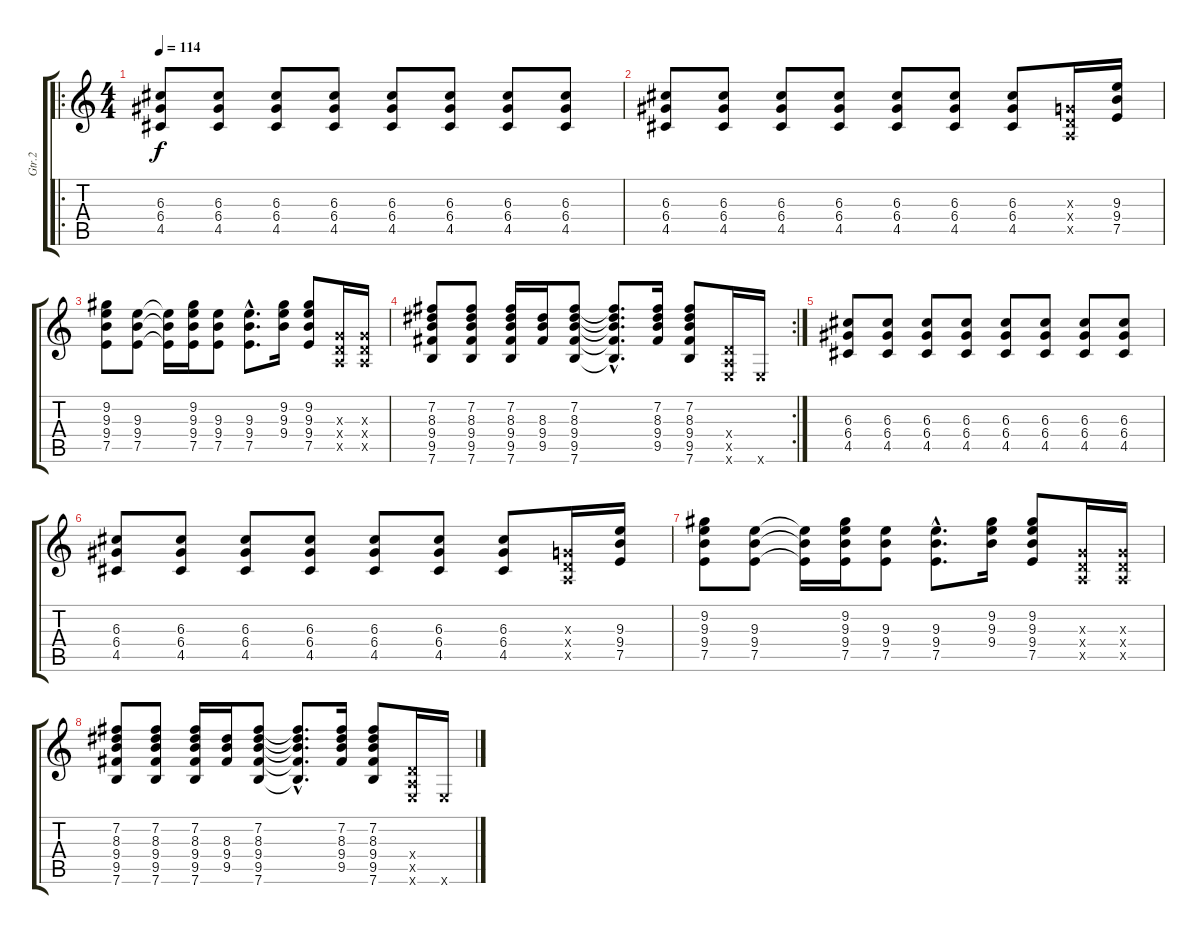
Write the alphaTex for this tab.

\track ("Gtr.2" "Gtr.2") {instrument overdrivenguitar}
\staff {score tabs}
\tuning (E4 B3 G3 D3 A2 E2) {hide}
\ro
\ts (4 4)
\tempo 114
\clef g2
\ks c
(6.3 6.4 4.5).8{dy f} (6.3 6.4 4.5).8 (6.3 6.4 4.5).8 (6.3 6.4 4.5).8 (6.3 6.4 4.5).8 (6.3 6.4 4.5).8 (6.3 6.4 4.5).8 (6.3 6.4 4.5).8 |
(6.3 6.4 4.5).8 (6.3 6.4 4.5).8 (6.3 6.4 4.5).8 (6.3 6.4 4.5).8 (6.3 6.4 4.5).8 (6.3 6.4 4.5).8 (6.3 6.4 4.5).8 (0.3{x} 0.4{x} 0.5{x}).16 (9.3 9.4 7.5).16 |
(9.2 9.3 9.4 7.5).8 (9.3 9.4 7.5).8 (9.3{t} 9.4{t} 7.5{t}).16 (9.2 9.3 9.4 7.5).16 (9.3 9.4 7.5).8 (9.3{hac} 9.4{hac} 7.5{hac}).8{d} (9.2 9.3 9.4).16 (9.2 9.3 9.4 7.5).8 (0.3{x} 0.4{x} 0.5{x}).16 (0.3{x} 0.4{x} 0.5{x}).16 |
\rc 2
(7.2 8.3 9.4 9.5 7.6).8 (7.2 8.3 9.4 9.5 7.6).8 (7.2 8.3 9.4 9.5 7.6).16 (8.3 9.4 9.5).16 (7.2 8.3 9.4 9.5 7.6).8 (7.2{hac t} 8.3{hac t} 9.4{hac t} 9.5{hac t} 7.6{hac t}).8{d} (7.2 8.3 9.4 9.5).16 (7.2 8.3 9.4 9.5 7.6).8 (0.4{x} 0.5{x} 0.6{x}).16 0.6{x}.16 |
(6.3 6.4 4.5).8{volume 8} (6.3 6.4 4.5).8 (6.3 6.4 4.5).8 (6.3 6.4 4.5).8 (6.3 6.4 4.5).8 (6.3 6.4 4.5).8 (6.3 6.4 4.5).8 (6.3 6.4 4.5).8 |
(6.3 6.4 4.5).8 (6.3 6.4 4.5).8 (6.3 6.4 4.5).8 (6.3 6.4 4.5).8 (6.3 6.4 4.5).8 (6.3 6.4 4.5).8 (6.3 6.4 4.5).8 (0.3{x} 0.4{x} 0.5{x}).16 (9.3 9.4 7.5).16 |
(9.2 9.3 9.4 7.5).8{volume 0} (9.3 9.4 7.5).8 (9.3{t} 9.4{t} 7.5{t}).16 (9.2 9.3 9.4 7.5).16 (9.3 9.4 7.5).8 (9.3{hac} 9.4{hac} 7.5{hac}).8{d} (9.2 9.3 9.4).16 (9.2 9.3 9.4 7.5).8 (0.3{x} 0.4{x} 0.5{x}).16 (0.3{x} 0.4{x} 0.5{x}).16 |
(7.2 8.3 9.4 9.5 7.6).8 (7.2 8.3 9.4 9.5 7.6).8 (7.2 8.3 9.4 9.5 7.6).16 (8.3 9.4 9.5).16 (7.2 8.3 9.4 9.5 7.6).8 (7.2{hac t} 8.3{hac t} 9.4{hac t} 9.5{hac t} 7.6{hac t}).8{d} (7.2 8.3 9.4 9.5).16 (7.2 8.3 9.4 9.5 7.6).8 (0.4{x} 0.5{x} 0.6{x}).16 0.6{x}.16
